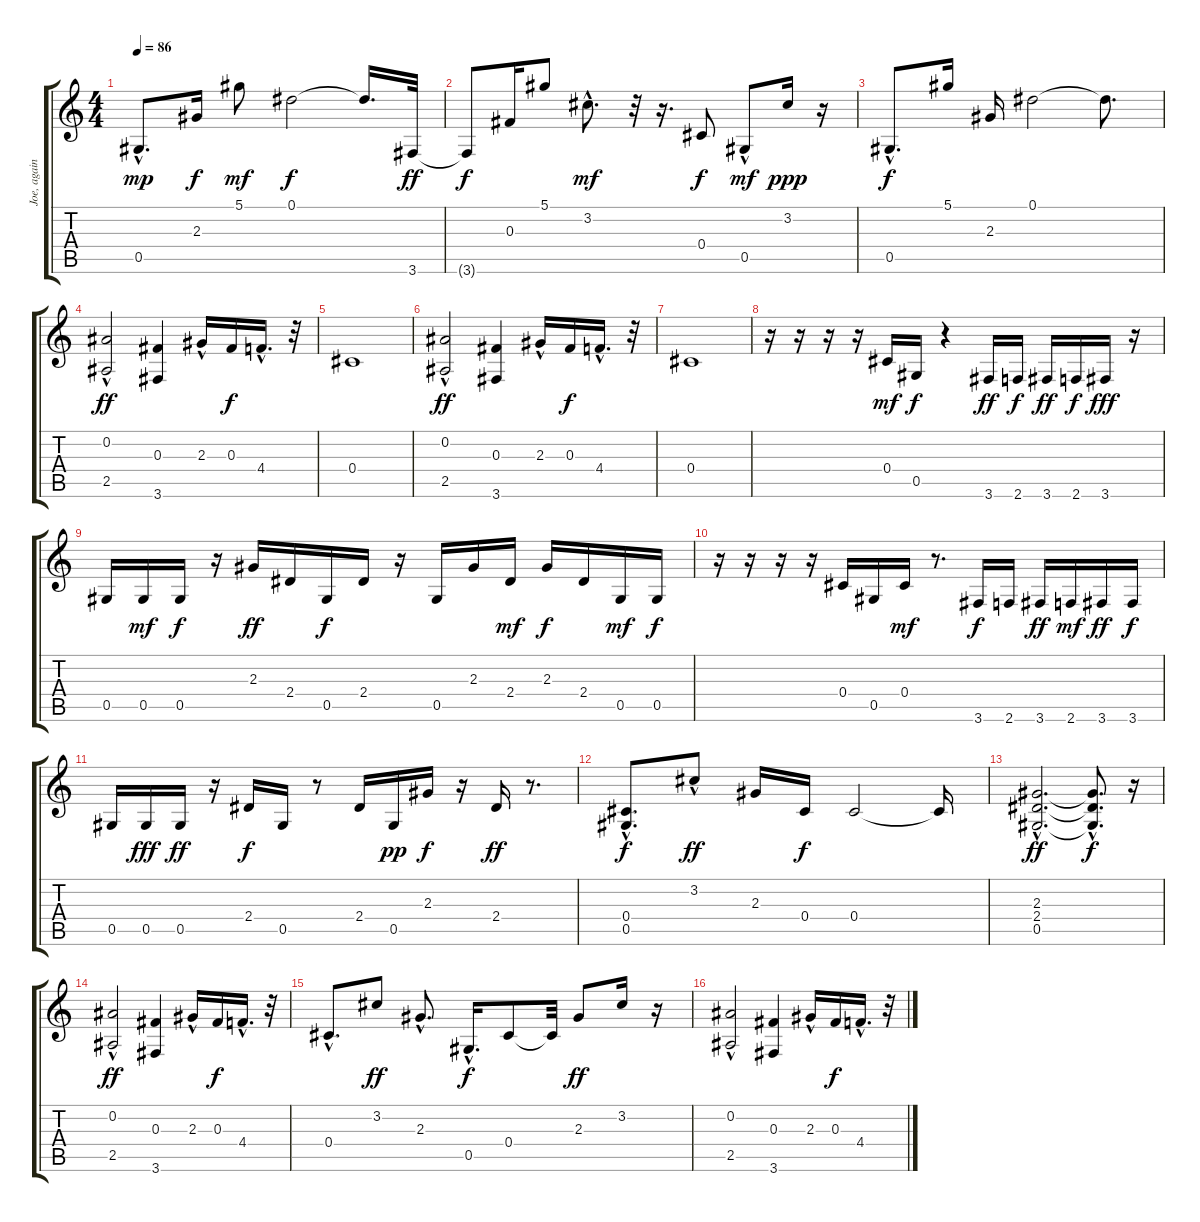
\track ("Joe, again" "Joe, again") {instrument overdrivenguitar}
\staff {score tabs}
\tuning (Eb4 Bb3 Gb3 Db3 Ab2 Eb2) {hide}
\ts (4 4)
\tempo 86
\clef g2
\ks c
0.5{hac}.8{d dy mp} 2.3.16{dy f} 5.1.8{dy mf} 0.1.2{dy f} 0.1{t}.16{d} 3.6.32{dy ff} |
3.6{t}.8{dy f} 0.3.16 5.1.8 3.2{hac}.8{d dy mf} r.32 r.16{d} 0.4.8{dy f} 0.5{hac}.8{dy mf} 3.2.16{dy ppp} r.16 |
0.5{hac}.8{d dy f} 5.1.16 2.3.16 0.1.2 0.1{t}.8{d} |
(0.2{hac} 2.5).2{dy ff} (0.3 3.6).4 2.3{hac}.16 0.3.16{dy f} 4.4{hac}.16{d} r.32 |
0.4.1 |
(0.2{hac} 2.5).2{dy ff} (0.3 3.6).4 2.3{hac}.16 0.3.16{dy f} 4.4{hac}.16{d} r.32 |
0.4.1 |
r.16 r.16 r.16 r.16 0.4.16{dy mf} 0.5.16{dy f} r.4 3.6.16{dy ff} 2.6.16{dy f} 3.6.16{dy ff} 2.6.16{dy f} 3.6.16{dy fff} r.16 |
0.5.16 0.5.16{dy mf} 0.5.16{dy f} r.16 2.3.16{dy ff} 2.4.16 0.5.16{dy f} 2.4.16 r.16 0.5.16 2.3.16 2.4.16{dy mf} 2.3.16{dy f} 2.4.16 0.5.16{dy mf} 0.5.16{dy f} |
r.16 r.16 r.16 r.16 0.4.16 0.5.16 0.4.16{dy mf} r.8{d} 3.6.16{dy f} 2.6.16 3.6.16{dy ff} 2.6.16{dy mf} 3.6.16{dy ff} 3.6.16{dy f} |
0.5.16 0.5.16{dy fff} 0.5.16{dy ff} r.16 2.4.16{dy f} 0.5.16 r.8 2.4.16 0.5.16{dy pp} 2.3.16{dy f} r.16 2.4.16{dy ff} r.8{d} |
(0.4{hac} 0.5{hac}).8{d dy f} 3.2{hac}.8{dy ff} 2.3.16 0.4.16{dy f} 0.4.2 0.4{t}.16 |
(2.3{hac} 2.4{hac} 0.5{hac}).2{d dy ff} (2.3{hac t} 2.4{hac t} 0.5{hac t}).8{d dy f} r.16 |
(0.2{hac} 2.5).2{dy ff} (0.3 3.6).4 2.3{hac}.16 0.3.16{dy f} 4.4{hac}.16{d} r.32 |
0.4{hac}.8{d} 3.2.8{dy ff} 2.3{hac}.8{d} 0.5{hac}.16{d dy f} 0.4.8 0.4{t}.32 2.3.8{dy ff} 3.2.16 r.16 |
(0.2{hac} 2.5).2 (0.3 3.6).4 2.3{hac}.16 0.3.16{dy f} 4.4{hac}.16{d} r.32
